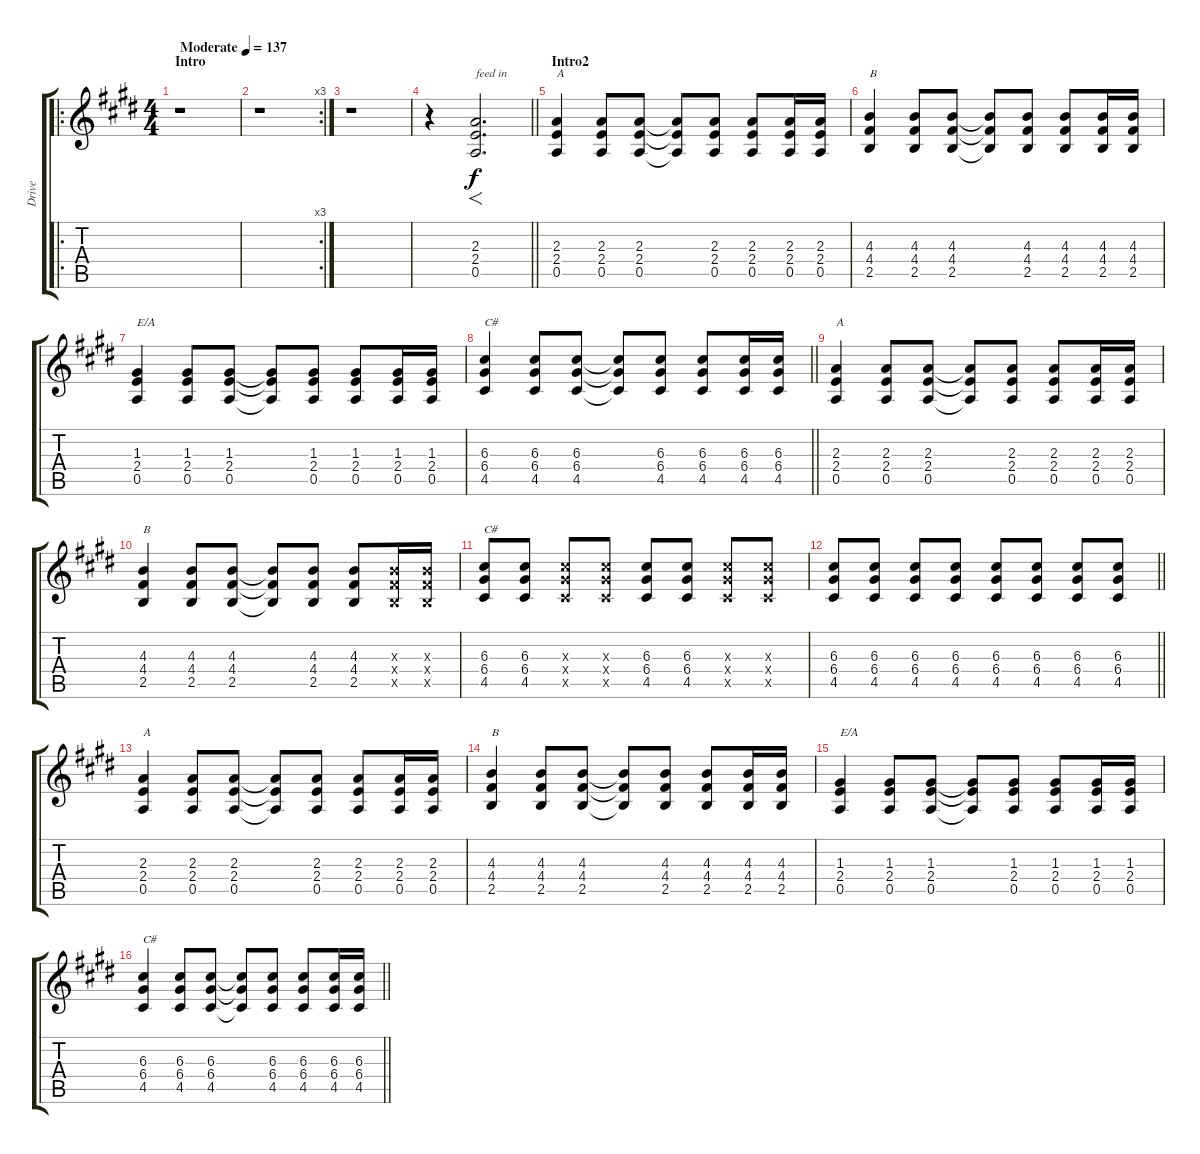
\track ("Drive" "Drive") {instrument distortionguitar}
\staff {score tabs}
\tuning (E4 B3 G3 D3 A2 E2) {hide}
\ro
\ts (4 4)
\section ("" "Intro")
\tempo (137 "Moderate")
\clef g2
\ks e
r.1{dy f instrument distortionguitar} |
\rc 3
r.1 |
r.1 |
\barLineRight lightlight
r.4 (2.3 2.4 0.5).2{f d txt "feed in"} |
\section ("" "Intro2")
(2.3 2.4 0.5).4{txt "A"} (2.3 2.4 0.5).8 (2.3 2.4 0.5).8 (2.3{t} 2.4{t} 0.5{t}).8 (2.3 2.4 0.5).8 (2.3 2.4 0.5).8 (2.3 2.4 0.5).16 (2.3 2.4 0.5).16 |
(4.3 4.4 2.5).4{txt "B"} (4.3 4.4 2.5).8 (4.3 4.4 2.5).8 (4.3{t} 4.4{t} 2.5{t}).8 (4.3 4.4 2.5).8 (4.3 4.4 2.5).8 (4.3 4.4 2.5).16 (4.3 4.4 2.5).16 |
(1.3 2.4 0.5).4{txt "E/A"} (1.3 2.4 0.5).8 (1.3 2.4 0.5).8 (1.3{t} 2.4{t} 0.5{t}).8 (1.3 2.4 0.5).8 (1.3 2.4 0.5).8 (1.3 2.4 0.5).16 (1.3 2.4 0.5).16 |
\barLineRight lightlight
(6.3 6.4 4.5).4{txt "C#"} (6.3 6.4 4.5).8 (6.3 6.4 4.5).8 (6.3{t} 6.4{t} 4.5{t}).8 (6.3 6.4 4.5).8 (6.3 6.4 4.5).8 (6.3 6.4 4.5).16 (6.3 6.4 4.5).16 |
(2.3 2.4 0.5).4{txt "A"} (2.3 2.4 0.5).8 (2.3 2.4 0.5).8 (2.3{t} 2.4{t} 0.5{t}).8 (2.3 2.4 0.5).8 (2.3 2.4 0.5).8 (2.3 2.4 0.5).16 (2.3 2.4 0.5).16 |
(4.3 4.4 2.5).4{txt "B"} (4.3 4.4 2.5).8 (4.3 4.4 2.5).8 (4.3{t} 4.4{t} 2.5{t}).8 (4.3 4.4 2.5).8 (4.3 4.4 2.5).8 (4.3{x} 4.4{x} 2.5{x}).16 (4.3{x} 4.4{x} 2.5{x}).16 |
(6.3 6.4 4.5).8{txt "C#"} (6.3 6.4 4.5).8 (6.3{x} 6.4{x} 4.5{x}).8 (6.3{x} 6.4{x} 4.5{x}).8 (6.3 6.4 4.5).8 (6.3 6.4 4.5).8 (6.3{x} 6.4{x} 4.5{x}).8 (6.3{x} 6.4{x} 4.5{x}).8 |
\barLineRight lightlight
(6.3 6.4 4.5).8 (6.3 6.4 4.5).8 (6.3 6.4 4.5).8 (6.3 6.4 4.5).8 (6.3 6.4 4.5).8 (6.3 6.4 4.5).8 (6.3 6.4 4.5).8 (6.3 6.4 4.5).8 |
(2.3 2.4 0.5).4{txt "A"} (2.3 2.4 0.5).8 (2.3 2.4 0.5).8 (2.3{t} 2.4{t} 0.5{t}).8 (2.3 2.4 0.5).8 (2.3 2.4 0.5).8 (2.3 2.4 0.5).16 (2.3 2.4 0.5).16 |
(4.3 4.4 2.5).4{txt "B"} (4.3 4.4 2.5).8 (4.3 4.4 2.5).8 (4.3{t} 4.4{t} 2.5{t}).8 (4.3 4.4 2.5).8 (4.3 4.4 2.5).8 (4.3 4.4 2.5).16 (4.3 4.4 2.5).16 |
(1.3 2.4 0.5).4{txt "E/A"} (1.3 2.4 0.5).8 (1.3 2.4 0.5).8 (1.3{t} 2.4{t} 0.5{t}).8 (1.3 2.4 0.5).8 (1.3 2.4 0.5).8 (1.3 2.4 0.5).16 (1.3 2.4 0.5).16 |
\barLineRight lightlight
(6.3 6.4 4.5).4{txt "C#"} (6.3 6.4 4.5).8 (6.3 6.4 4.5).8 (6.3{t} 6.4{t} 4.5{t}).8 (6.3 6.4 4.5).8 (6.3 6.4 4.5).8 (6.3 6.4 4.5).16 (6.3 6.4 4.5).16
